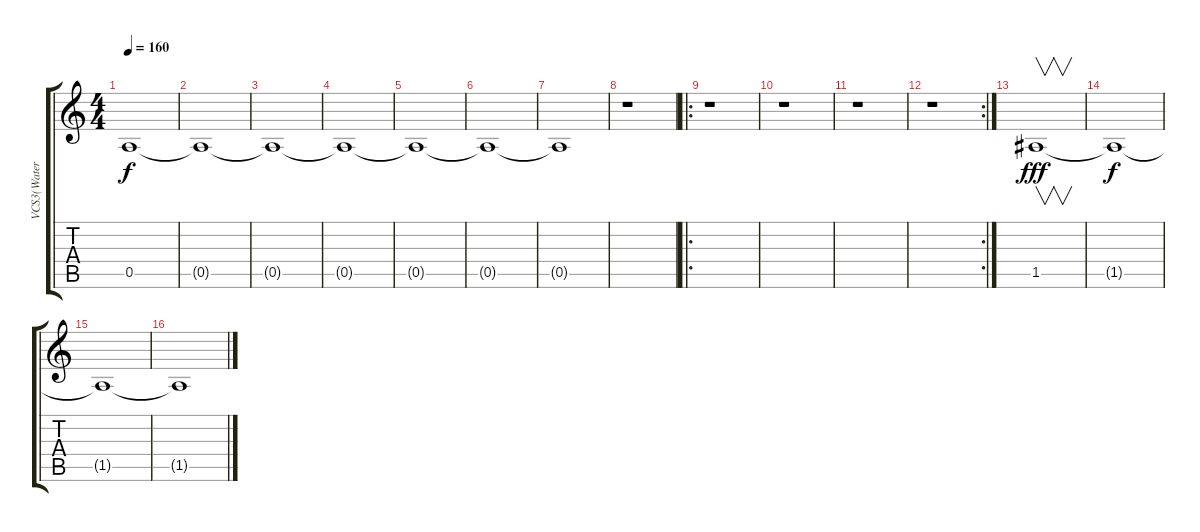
\track ("VCS3(Waters)" "VCS3(Water") {instrument electricbassfinger}
\staff {score tabs}
\tuning (E4 B3 G3 D3 A2 E2) {hide}
\ts (4 4)
\tempo 160
\clef g2
\ks c
0.5{t}.1{dy f} |
0.5{t}.1 |
0.5{t}.1 |
0.5{t}.1 |
0.5{t}.1 |
0.5{t}.1 |
0.5{t}.1 |
r.1 |
\ro
r.1 |
r.1 |
r.1 |
\rc 2
r.1 |
1.5.1{v dy fff instrument frenchhorn} |
1.5{t}.1{dy f} |
1.5{t}.1 |
1.5{t}.1
